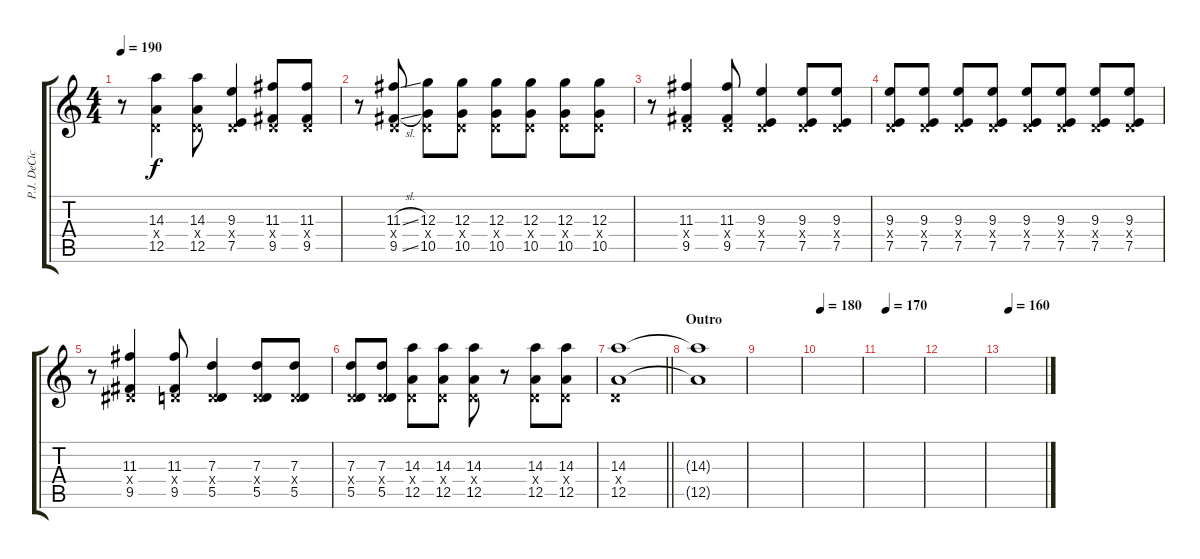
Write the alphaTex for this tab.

\track ("P.J. DeCicco (Lead Guitar)" "P.J. DeCic") {instrument overdrivenguitar}
\staff {score tabs}
\tuning (E4 B3 G3 D3 A2 D2) {hide}
\ts (4 4)
\tempo 190
\clef g2
\ks c
r.8{dy f} (14.3 0.4{x} 12.5).4 (14.3 0.4{x} 12.5).8 (9.3 0.4{x} 7.5).4 (11.3 0.4{x} 9.5).8 (11.3 0.4{x} 9.5).8 |
r.8 (11.3{sl} 0.4{x} 9.5{sl}).8 (12.3 0.4{x} 10.5).8 (12.3 0.4{x} 10.5).8 (12.3 0.4{x} 10.5).8 (12.3 0.4{x} 10.5).8 (12.3 0.4{x} 10.5).8 (12.3 0.4{x} 10.5).8 |
r.8 (11.3 0.4{x} 9.5).4 (11.3 0.4{x} 9.5).8 (9.3 0.4{x} 7.5).4 (9.3 0.4{x} 7.5).8 (9.3 0.4{x} 7.5).8 |
(9.3 0.4{x} 7.5).8 (9.3 0.4{x} 7.5).8 (9.3 0.4{x} 7.5).8 (9.3 0.4{x} 7.5).8 (9.3 0.4{x} 7.5).8 (9.3 0.4{x} 7.5).8 (9.3 0.4{x} 7.5).8 (9.3 0.4{x} 7.5).8 |
r.8 (11.3 1.4{x} 9.5).4 (11.3 0.4{x} 9.5).8 (7.3 0.4{x} 5.5).4 (7.3 0.4{x} 5.5).8 (7.3 0.4{x} 5.5).8 |
(7.3 0.4{x} 5.5).8 (7.3 0.4{x} 5.5).8 (14.3 0.4{x} 12.5).8 (14.3 0.4{x} 12.5).8 (14.3 0.4{x} 12.5).8 r.8 (14.3 0.4{x} 12.5).8 (14.3 0.4{x} 12.5).8 |
\barLineRight lightlight
(14.3 0.4{x} 12.5).1{volume 0} |
\section ("" "Outro")
(14.3{t} 12.5{t}).1 |
|
\tempo 180
|
\tempo (170 0.125)
|
|
\tempo (160 0.125)
